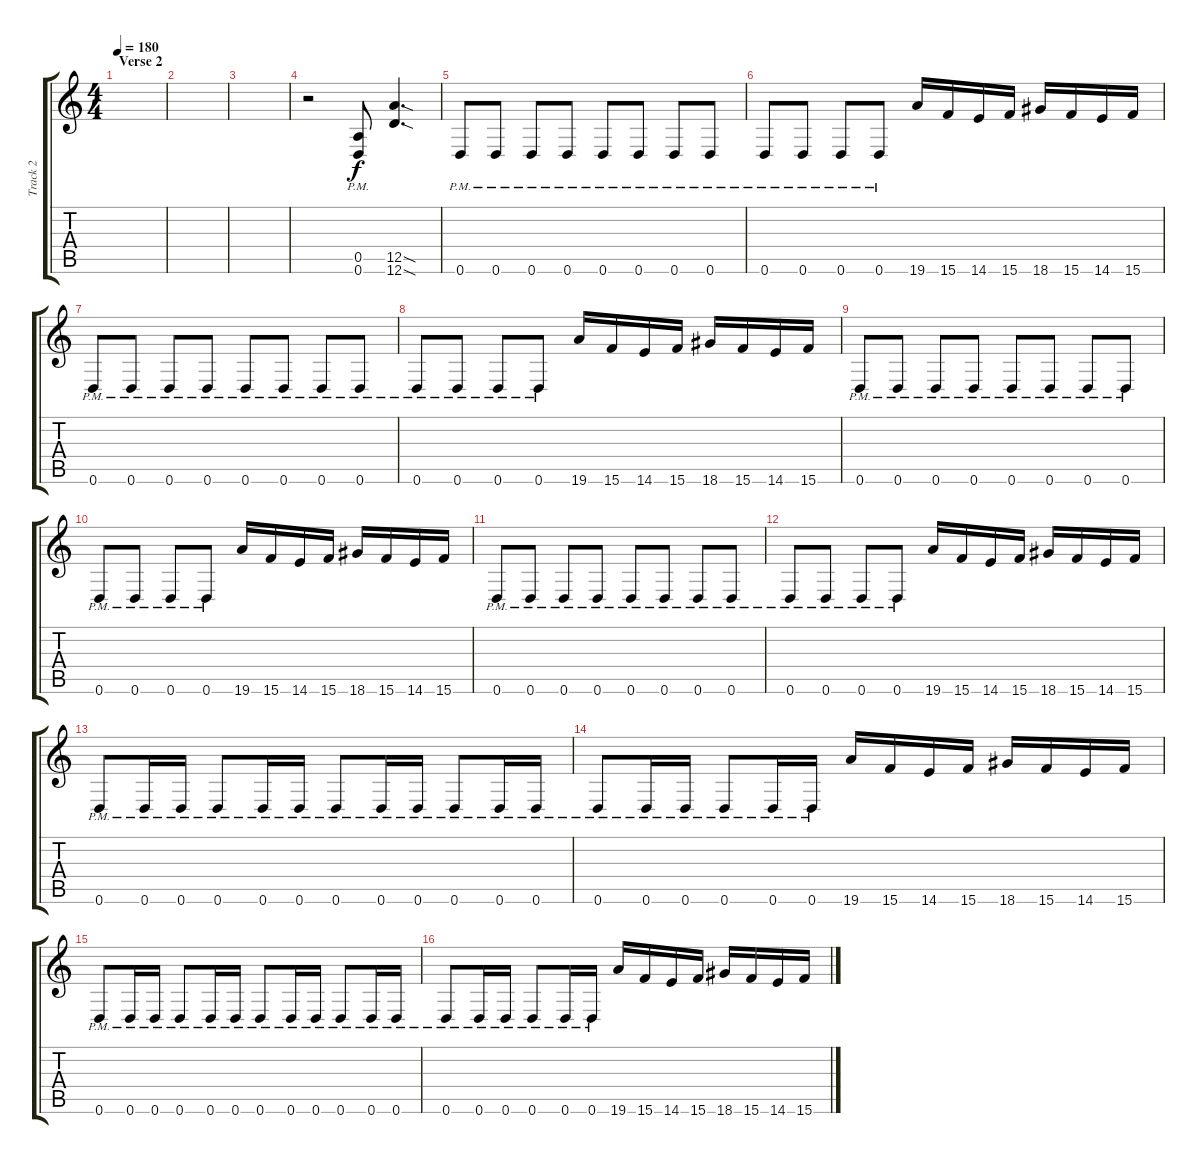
\track ("Track 2" "Track 2") {instrument overdrivenguitar}
\staff {score tabs}
\tuning (E4 B3 G3 D3 A2 D2) {hide}
\ts (4 4)
\section ("" "Verse 2")
\tempo 180
\clef g2
\ks c
|
|
|
r.2 (0.5{pm} 0.6{pm}).8 (12.5{sod} 12.6{sod}).4{d} |
0.6{pm}.8 0.6{pm}.8 0.6{pm}.8 0.6{pm}.8 0.6{pm}.8 0.6{pm}.8 0.6{pm}.8 0.6{pm}.8 |
0.6{pm}.8 0.6{pm}.8 0.6{pm}.8 0.6{pm}.8 19.6.16 15.6.16 14.6.16 15.6.16 18.6.16 15.6.16 14.6.16 15.6.16 |
0.6{pm}.8 0.6{pm}.8 0.6{pm}.8 0.6{pm}.8 0.6{pm}.8 0.6{pm}.8 0.6{pm}.8 0.6{pm}.8 |
0.6{pm}.8 0.6{pm}.8 0.6{pm}.8 0.6{pm}.8 19.6.16 15.6.16 14.6.16 15.6.16 18.6.16 15.6.16 14.6.16 15.6.16 |
0.6{pm}.8 0.6{pm}.8 0.6{pm}.8 0.6{pm}.8 0.6{pm}.8 0.6{pm}.8 0.6{pm}.8 0.6{pm}.8 |
0.6{pm}.8 0.6{pm}.8 0.6{pm}.8 0.6{pm}.8 19.6.16 15.6.16 14.6.16 15.6.16 18.6.16 15.6.16 14.6.16 15.6.16 |
0.6{pm}.8 0.6{pm}.8 0.6{pm}.8 0.6{pm}.8 0.6{pm}.8 0.6{pm}.8 0.6{pm}.8 0.6{pm}.8 |
0.6{pm}.8 0.6{pm}.8 0.6{pm}.8 0.6{pm}.8 19.6.16 15.6.16 14.6.16 15.6.16 18.6.16 15.6.16 14.6.16 15.6.16 |
0.6{pm}.8 0.6{pm}.16 0.6{pm}.16 0.6{pm}.8 0.6{pm}.16 0.6{pm}.16 0.6{pm}.8 0.6{pm}.16 0.6{pm}.16 0.6{pm}.8 0.6{pm}.16 0.6{pm}.16 |
0.6{pm}.8 0.6{pm}.16 0.6{pm}.16 0.6{pm}.8 0.6{pm}.16 0.6{pm}.16 19.6.16 15.6.16 14.6.16 15.6.16 18.6.16 15.6.16 14.6.16 15.6.16 |
0.6{pm}.8 0.6{pm}.16 0.6{pm}.16 0.6{pm}.8 0.6{pm}.16 0.6{pm}.16 0.6{pm}.8 0.6{pm}.16 0.6{pm}.16 0.6{pm}.8 0.6{pm}.16 0.6{pm}.16 |
0.6{pm}.8 0.6{pm}.16 0.6{pm}.16 0.6{pm}.8 0.6{pm}.16 0.6{pm}.16 19.6.16 15.6.16 14.6.16 15.6.16 18.6.16 15.6.16 14.6.16 15.6.16
